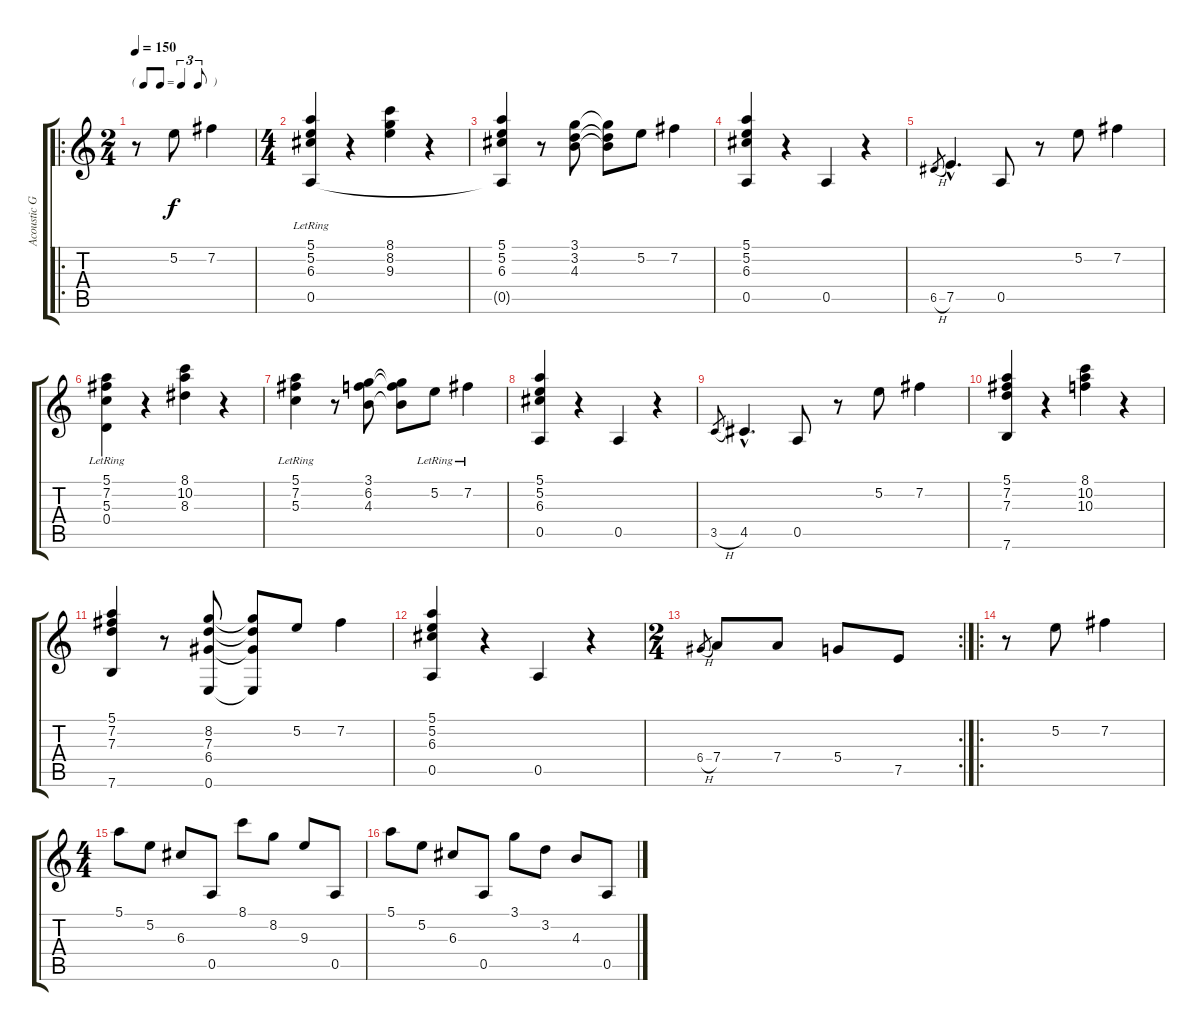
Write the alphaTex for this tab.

\track ("Acoustic Guitar" "Acoustic G") {instrument acousticguitarnylon}
\staff {score tabs}
\tuning (E4 B3 G3 D3 A2 E2) {hide}
\ro
\ts (2 4)
\tf triplet8th
\tempo 150
\clef g2
\ks c
r.8{dy f instrument acousticguitarnylon} 5.2.8 7.2.4 |
\ts (4 4)
(5.1 5.2 6.3 0.5{lr}).4 r.4 (8.1 8.2 9.3).4 r.4 |
(5.1 5.2 6.3 0.5{t}).4 r.8 (3.1 3.2 4.3).8 (3.1{t} 3.2{t} 4.3{t}).8 5.2.8 7.2.4 |
(5.1 5.2 6.3 0.5).4 r.4 0.5.4 r.4 |
6.5{h}.8{gr} 7.5{hac}.4{d} 0.5.8 r.8 5.2.8 7.2.4 |
(5.1 7.2 5.3 0.4{lr}).4 r.4 (8.1 10.2 8.3).4 r.4 |
(5.1{lr} 7.2{lr} 5.3{lr}).4 r.8 (3.1 6.2 4.3).8 (3.1{t} 6.2{t} 4.3{t}).8 5.2{lr}.8 7.2{lr}.4 |
(5.1 5.2 6.3 0.5).4 r.4 0.5.4 r.4 |
3.5{h}.8{gr} 4.5{hac}.4{d} 0.5.8 r.8 5.2.8 7.2.4 |
(5.1 7.2 7.3 7.6).4 r.4 (8.1 10.2 10.3).4 r.4 |
(5.1 7.2 7.3 7.6).4 r.8 (8.2 7.3 6.4 0.6).8 (8.2{t} 7.3{t} 6.4{t} 0.6{t}).8 5.2.8 7.2.4 |
(5.1 5.2 6.3 0.5).4 r.4 0.5.4 r.4 |
\rc 2
\ts (2 4)
6.4{h}.8{gr} 7.4.8 7.4.8 5.4.8 7.5.8 |
\ro
r.8 5.2.8 7.2.4 |
\ts (4 4)
5.1.8 5.2.8 6.3.8 0.5.8 8.1.8 8.2.8 9.3.8 0.5.8 |
5.1.8 5.2.8 6.3.8 0.5.8 3.1.8 3.2.8 4.3.8 0.5.8
